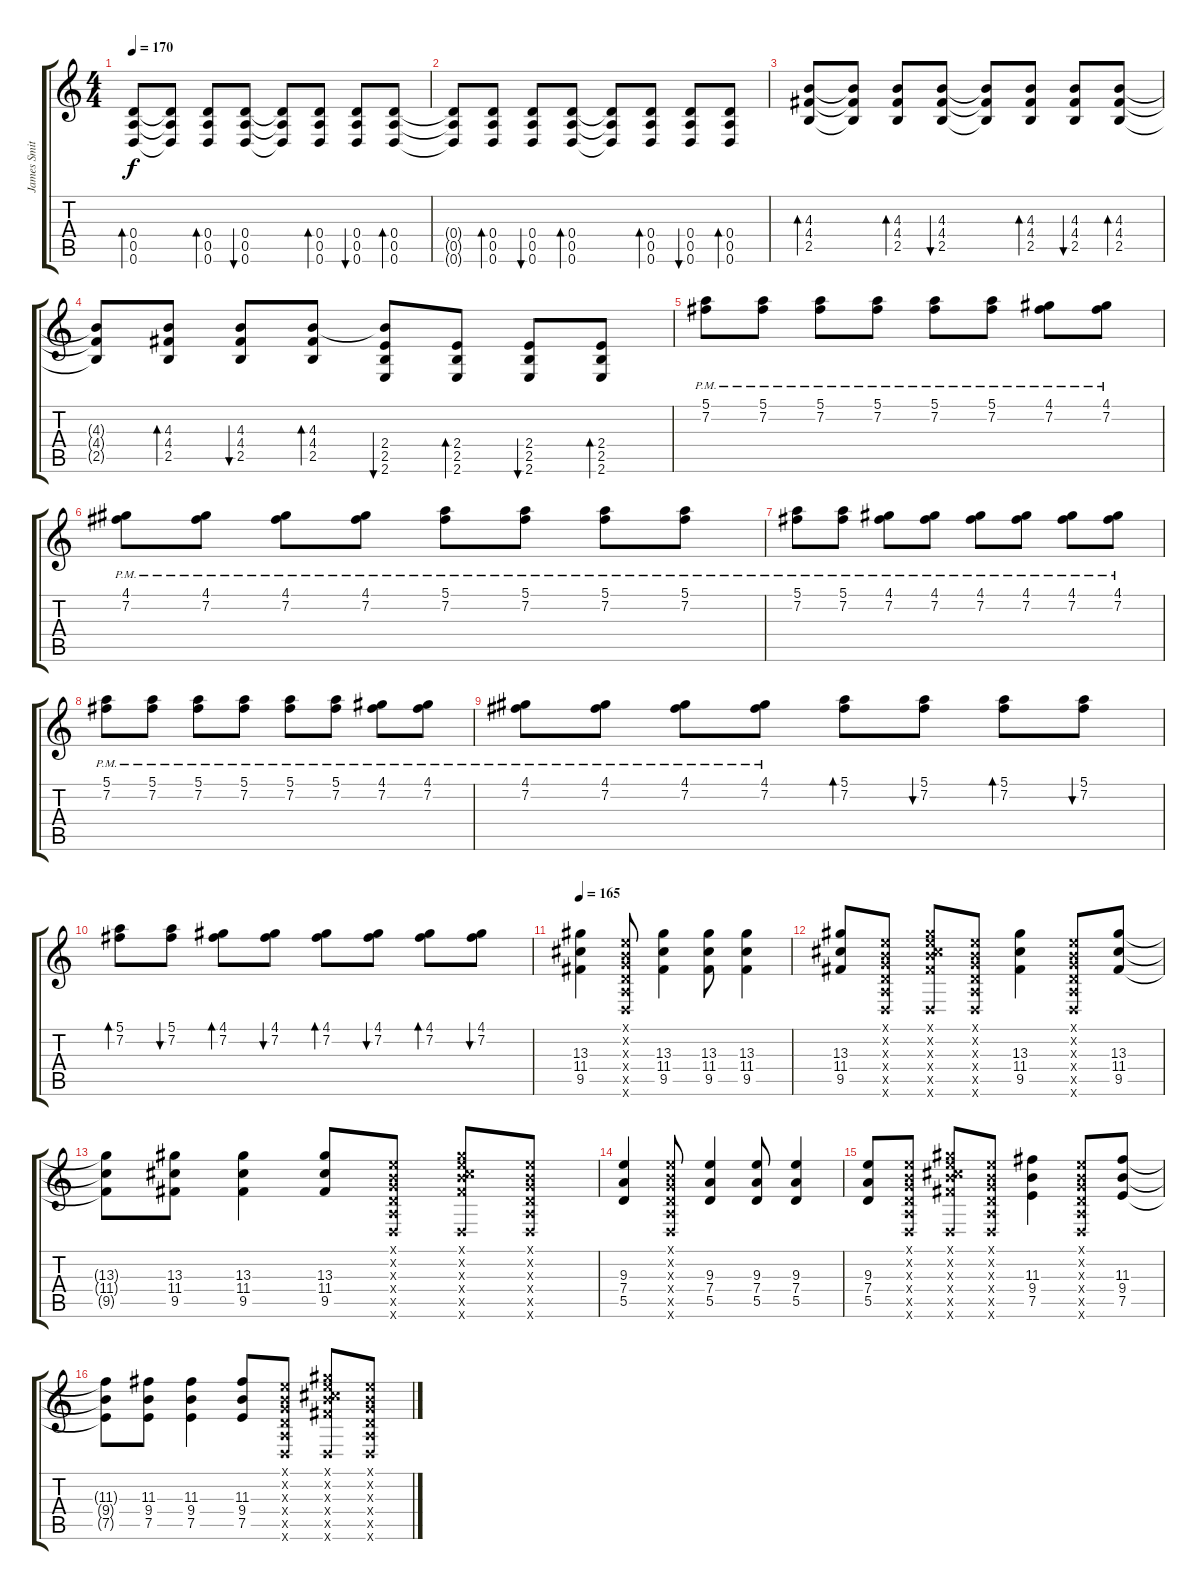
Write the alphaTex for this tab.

\track ("James Smith (Rhythm Guitar)" "James Smit") {instrument distortionguitar}
\staff {score tabs}
\tuning (E4 B3 G3 D3 A2 D2) {hide}
\ts (4 4)
\tempo 170
\clef g2
\ks c
(0.4 0.5 0.6).8{bd 60 dy f} (0.4{t} 0.5{t} 0.6{t}).8 (0.4 0.5 0.6).8{bd 60} (0.4 0.5 0.6).8{bu 60} (0.4{t} 0.5{t} 0.6{t}).8 (0.4 0.5 0.6).8{bd 60} (0.4 0.5 0.6).8{bu 60} (0.4 0.5 0.6).8{bd 60} |
(0.4{t} 0.5{t} 0.6{t}).8 (0.4 0.5 0.6).8{bd 60} (0.4 0.5 0.6).8{bu 60} (0.4 0.5 0.6).8{bd 60} (0.4{t} 0.5{t} 0.6{t}).8 (0.4 0.5 0.6).8{bd 60} (0.4 0.5 0.6).8{bu 60} (0.4 0.5 0.6).8{bd 60} |
(4.3 4.4 2.5).8{bd 60} (4.3{t} 4.4{t} 2.5{t}).8 (4.3 4.4 2.5).8{bd 60} (4.3 4.4 2.5).8{bu 60} (4.3{t} 4.4{t} 2.5{t}).8 (4.3 4.4 2.5).8{bd 60} (4.3 4.4 2.5).8{bu 60} (4.3 4.4 2.5).8{bd 60} |
(4.3{t} 4.4{t} 2.5{t}).8 (4.3 4.4 2.5).8{bd 60} (4.3 4.4 2.5).8{bu 60} (4.3 4.4 2.5).8{bd 60} (4.3{t} 2.4 2.5 2.6).8{bu 60} (2.4 2.5 2.6).8{bd 60} (2.4 2.5 2.6).8{bu 60} (2.4 2.5 2.6).8{bd 60} |
(5.1{pm} 7.2{pm}).8 (5.1{pm} 7.2{pm}).8 (5.1{pm} 7.2{pm}).8 (5.1{pm} 7.2{pm}).8 (5.1{pm} 7.2{pm}).8 (5.1{pm} 7.2{pm}).8 (4.1{pm} 7.2{pm}).8 (4.1{pm} 7.2{pm}).8 |
(4.1{pm} 7.2{pm}).8 (4.1{pm} 7.2{pm}).8 (4.1{pm} 7.2{pm}).8 (4.1{pm} 7.2{pm}).8 (5.1{pm} 7.2{pm}).8 (5.1{pm} 7.2{pm}).8 (5.1{pm} 7.2{pm}).8 (5.1{pm} 7.2{pm}).8 |
(5.1{pm} 7.2{pm}).8 (5.1{pm} 7.2{pm}).8 (4.1{pm} 7.2{pm}).8 (4.1{pm} 7.2{pm}).8 (4.1{pm} 7.2{pm}).8 (4.1{pm} 7.2{pm}).8 (4.1{pm} 7.2{pm}).8 (4.1{pm} 7.2{pm}).8 |
(5.1{pm} 7.2{pm}).8 (5.1{pm} 7.2{pm}).8 (5.1{pm} 7.2{pm}).8 (5.1{pm} 7.2{pm}).8 (5.1{pm} 7.2{pm}).8 (5.1{pm} 7.2{pm}).8 (4.1{pm} 7.2{pm}).8 (4.1{pm} 7.2{pm}).8 |
(4.1{pm} 7.2{pm}).8 (4.1{pm} 7.2{pm}).8 (4.1{pm} 7.2{pm}).8 (4.1{pm} 7.2{pm}).8 (5.1 7.2).8{bd 60} (5.1 7.2).8{bu 60} (5.1 7.2).8{bd 60} (5.1 7.2).8{bu 60} |
(5.1 7.2).8{bd 60} (5.1 7.2).8{bu 60} (4.1 7.2).8{bd 60} (4.1 7.2).8{bu 60} (4.1 7.2).8{bd 60} (4.1 7.2).8{bu 60} (4.1 7.2).8{bd 60} (4.1 7.2).8{bu 60} |
\tempo 165
(13.3 11.4 9.5).4{volume 10 instrument electricguitarclean} (0.1{x} 0.2{x} 0.3{x} 0.4{x} 0.5{x} 0.6{x}).8 (13.3 11.4 9.5).4 (13.3 11.4 9.5).8 (13.3 11.4 9.5).4 |
(13.3 11.4 9.5).8 (0.1{x} 0.2{x} 0.3{x} 0.4{x} 0.5{x} 0.6{x}).8 (0.1{x} 0.2{x} 13.3{x} 11.4{x} 9.5{x} 0.6{x}).8 (0.1{x} 0.2{x} 0.3{x} 0.4{x} 0.5{x} 0.6{x}).8 (13.3 11.4 9.5).4 (0.1{x} 0.2{x} 0.3{x} 0.4{x} 0.5{x} 0.6{x}).8 (13.3 11.4 9.5).8 |
(13.3{t} 11.4{t} 9.5{t}).8 (13.3 11.4 9.5).8 (13.3 11.4 9.5).4 (13.3 11.4 9.5).8 (0.1{x} 0.2{x} 0.3{x} 0.4{x} 0.5{x} 0.6{x}).8 (0.1{x} 0.2{x} 13.3{x} 11.4{x} 9.5{x} 0.6{x}).8 (0.1{x} 0.2{x} 0.3{x} 0.4{x} 0.5{x} 0.6{x}).8 |
(9.3 7.4 5.5).4 (0.1{x} 0.2{x} 0.3{x} 0.4{x} 0.5{x} 0.6{x}).8 (9.3 7.4 5.5).4 (9.3 7.4 5.5).8 (9.3 7.4 5.5).4 |
(9.3 7.4 5.5).8 (0.1{x} 0.2{x} 0.3{x} 0.4{x} 0.5{x} 0.6{x}).8 (0.1{x} 0.2{x} 13.3{x} 11.4{x} 9.5{x} 0.6{x}).8 (0.1{x} 0.2{x} 0.3{x} 0.4{x} 0.5{x} 0.6{x}).8 (11.3 9.4 7.5).4 (0.1{x} 0.2{x} 0.3{x} 0.4{x} 0.5{x} 0.6{x}).8 (11.3 9.4 7.5).8 |
(11.3{t} 9.4{t} 7.5{t}).8 (11.3 9.4 7.5).8 (11.3 9.4 7.5).4 (11.3 9.4 7.5).8 (0.1{x} 0.2{x} 0.3{x} 0.4{x} 0.5{x} 0.6{x}).8 (0.1{x} 0.2{x} 13.3{x} 11.4{x} 9.5{x} 0.6{x}).8 (0.1{x} 0.2{x} 0.3{x} 0.4{x} 0.5{x} 0.6{x}).8
